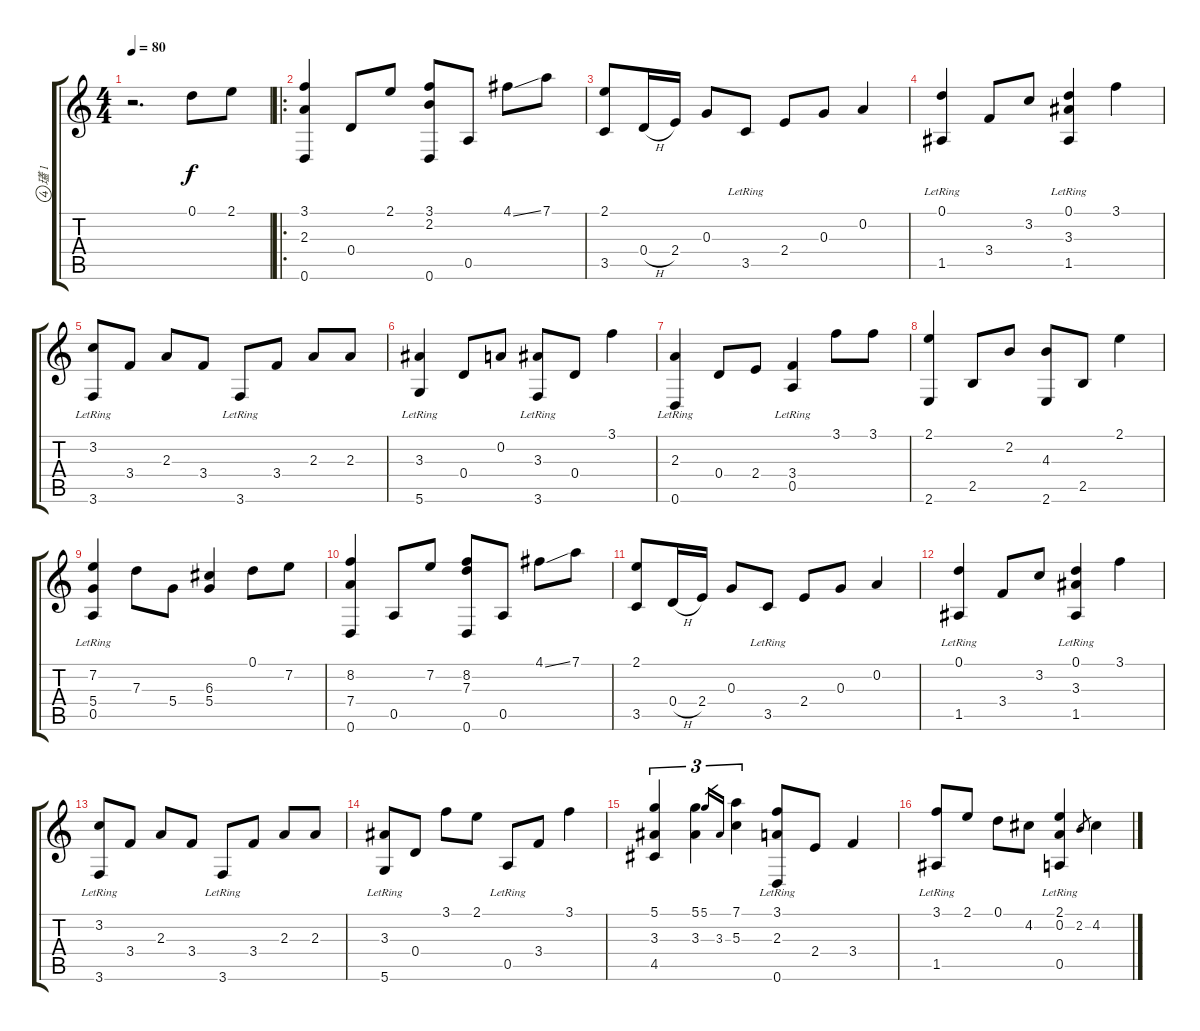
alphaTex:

\track ("瓂 1" "瓂 1") {instrument acousticguitarnylon}
\staff {score tabs}
\tuning (D4 A3 G3 D3 A2 D2) {hide}
\ts (4 4)
\tempo 80
\clef g2
\ks c
r.2{d dy f instrument acousticguitarnylon} 0.1.8 2.1.8 |
\ro
(3.1 2.3 0.6).4 0.4.8 2.1.8 (3.1 2.2 0.6).8 0.5.8 4.1{ss}.8 7.1.8 |
(2.1 3.5).8 0.4{h}.16 2.4.16 0.3.8 3.5{lr}.8 2.4.8 0.3.8 0.2.4 |
(0.1 1.5{lr}).4 3.4.8 3.2.8 (0.1 3.3 1.5{lr}).4 3.1.4 |
(3.2 3.6{lr}).8 3.4.8 2.3.8 3.4.8 3.6{lr}.8 3.4.8 2.3.8 2.3.8 |
(3.3 5.6{lr}).4 0.4.8 0.2.8 (3.3 3.6{lr}).8 0.4.8 3.1.4 |
(2.3 0.6{lr}).4 0.4.8 2.4.8 (3.4 0.5{lr}).4 3.1.8 3.1.8 |
(2.1 2.6).4 2.5.8 2.2.8 (4.3 2.6).8 2.5.8 2.1.4 |
(7.2 5.4 0.5{lr}).4 7.3.8 5.4.8 (6.3 5.4).4 0.1.8 7.2.8 |
(8.2 7.4 0.6).4 0.5.8 7.2.8 (8.2 7.3 0.6).8 0.5.8 4.1{ss}.8 7.1.8 |
(2.1 3.5).8 0.4{h}.16 2.4.16 0.3.8 3.5{lr}.8 2.4.8 0.3.8 0.2.4 |
(0.1 1.5{lr}).4 3.4.8 3.2.8 (0.1 3.3 1.5{lr}).4 3.1.4 |
(3.2 3.6{lr}).8 3.4.8 2.3.8 3.4.8 3.6{lr}.8 3.4.8 2.3.8 2.3.8 |
(3.3 5.6{lr}).8 0.4.8 3.1.8 2.1.8 0.5{lr}.8 3.4.8 3.1.4 |
(5.1 3.3 4.5).4{tu (3 2)} (5.1 3.3).4{tu (3 2)} 5.1.16{gr} 3.3.16{gr} (7.1 5.3).4{tu (3 2)} (3.1 2.3 0.6{lr}).8 2.4.8 3.4.4 |
(3.1 1.5{lr}).8 2.1.8 0.1.8 4.2.8 (2.1 0.2 0.5{lr}).4 2.2.8{gr} 4.2.4
